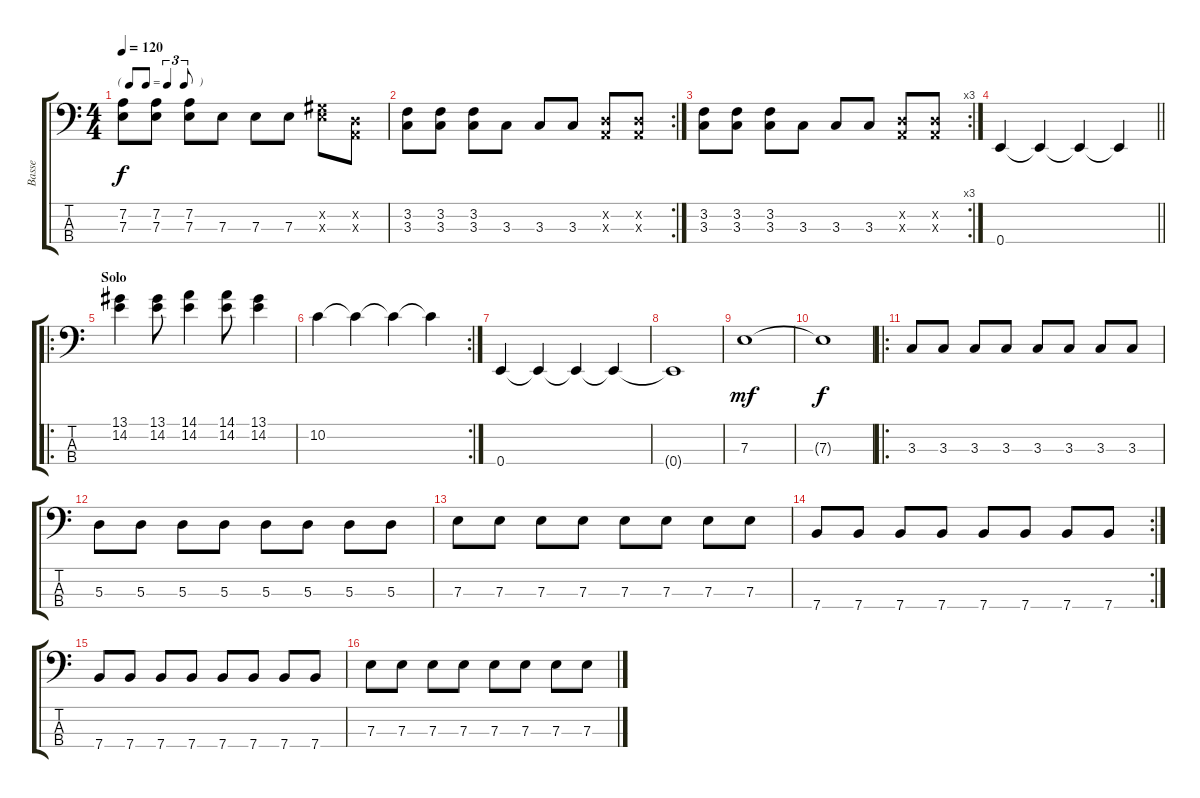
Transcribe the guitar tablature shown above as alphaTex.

\track ("Basse" "Basse") {instrument electricbassfinger}
\staff {score tabs}
\tuning (G2 D2 A1 E1) {hide}
\ts (4 4)
\tf triplet8th
\tempo 120
\clef f4
\ks c
(7.2 7.3).8{dy f} (7.2 7.3).8 (7.2 7.3).8 7.3.8 7.3.8 7.3.8 (6.2{x} 7.3{x}).8 (0.2{x} 0.3{x}).8 |
\rc 2
(3.2 3.3).8 (3.2 3.3).8 (3.2 3.3).8 3.3.8 3.3.8 3.3.8 (0.2{x} 0.3{x}).8 (0.2{x} 0.3{x}).8 |
\rc 3
(3.2 3.3).8 (3.2 3.3).8 (3.2 3.3).8 3.3.8 3.3.8 3.3.8 (0.2{x} 0.3{x}).8 (0.2{x} 0.3{x}).8 |
\barLineRight lightlight
0.4.4 0.4{t}.4 0.4{t}.4 0.4{t}.4 |
\ro
\section ("" "Solo")
(13.1 14.2).4 (13.1 14.2).8 (14.1 14.2).4 (14.1 14.2).8 (13.1 14.2).4 |
\rc 2
10.2.4 10.2{t}.4 10.2{t}.4 10.2{t}.4 |
0.4.4 0.4{t}.4 0.4{t}.4 0.4{t}.4 |
0.4{t}.1 |
7.3.1{dy mf} |
7.3{t}.1{dy f} |
\ro
3.3.8 3.3.8 3.3.8 3.3.8 3.3.8 3.3.8 3.3.8 3.3.8 |
5.3.8 5.3.8 5.3.8 5.3.8 5.3.8 5.3.8 5.3.8 5.3.8 |
7.3.8 7.3.8 7.3.8 7.3.8 7.3.8 7.3.8 7.3.8 7.3.8 |
\rc 2
7.4.8 7.4.8 7.4.8 7.4.8 7.4.8 7.4.8 7.4.8 7.4.8 |
7.4.8 7.4.8 7.4.8 7.4.8 7.4.8 7.4.8 7.4.8 7.4.8 |
7.3.8 7.3.8 7.3.8 7.3.8 7.3.8 7.3.8 7.3.8 7.3.8
